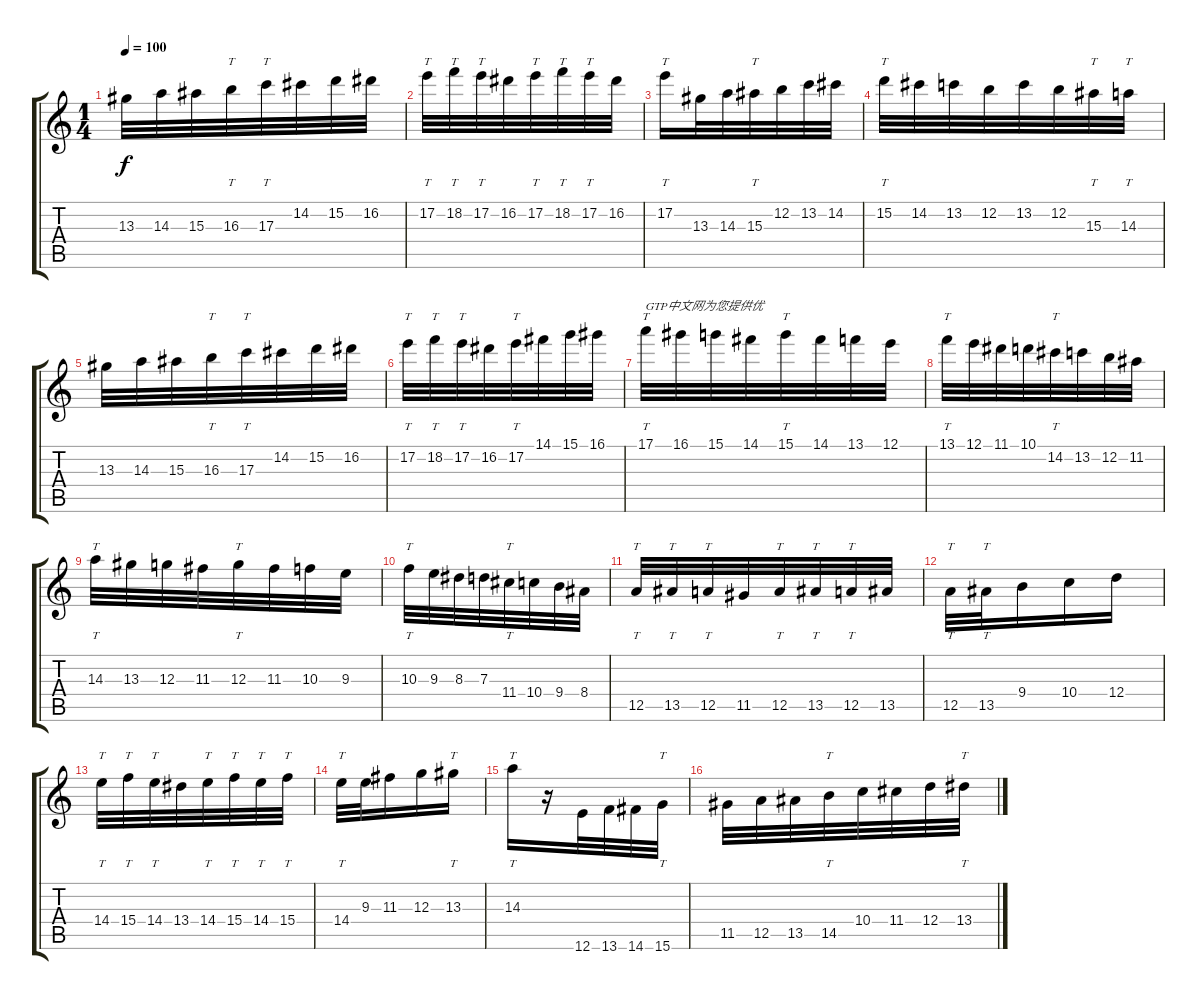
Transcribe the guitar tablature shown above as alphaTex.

\track "" {instrument overdrivenguitar}
\staff {score tabs}
\tuning (E4 B3 G3 D3 A2 E2) {hide}
\ts (1 4)
\tempo 100
\clef g2
\ks c
13.3.32{dy f} 14.3.32 15.3.32 16.3.32{tt} 17.3.32{tt} 14.2.32 15.2.32 16.2.32 |
17.2.32{tt} 18.2.32{tt} 17.2.32{tt} 16.2.32 17.2.32{tt} 18.2.32{tt} 17.2.32{tt} 16.2.32 |
17.2.16{tt} 13.3.32 14.3.32 15.3.32{tt} 12.2.32 13.2.32 14.2.32 |
15.2.32{tt} 14.2.32 13.2.32 12.2.32 13.2.32 12.2.32 15.3.32{tt} 14.3.32{tt} |
13.3.32 14.3.32 15.3.32 16.3.32{tt} 17.3.32{tt} 14.2.32 15.2.32 16.2.32 |
17.2.32{tt} 18.2.32{tt} 17.2.32{tt} 16.2.32 17.2.32{tt} 14.1.32 15.1.32 16.1.32 |
17.1.32{tt txt "GTP中文网为您提供优"} 16.1.32 15.1.32 14.1.32 15.1.32{tt} 14.1.32 13.1.32 12.1.32 |
13.1.32{tt} 12.1.32 11.1.32 10.1.32 14.2.32{tt} 13.2.32 12.2.32 11.2.32 |
14.3.32{tt} 13.3.32 12.3.32 11.3.32 12.3.32{tt} 11.3.32 10.3.32 9.3.32 |
10.3.32{tt} 9.3.32 8.3.32 7.3.32 11.4.32{tt} 10.4.32 9.4.32 8.4.32 |
12.5.32{tt} 13.5.32{tt} 12.5.32{tt} 11.5.32 12.5.32{tt} 13.5.32{tt} 12.5.32{tt} 13.5.32 |
12.5.32{tt} 13.5.32{tt} 9.4.16 10.4.16 12.4.16 |
14.4.32{tt} 15.4.32{tt} 14.4.32{tt} 13.4.32 14.4.32{tt} 15.4.32{tt} 14.4.32{tt} 15.4.32{tt} |
14.4.32{tt} 9.3.32 11.3.16 12.3.16 13.3.16{tt} |
14.3.16{tt} r.16 12.6.32 13.6.32 14.6.32 15.6.32{tt} |
11.5.32 12.5.32 13.5.32 14.5.32{tt} 10.4.32 11.4.32 12.4.32 13.4.32{tt}
